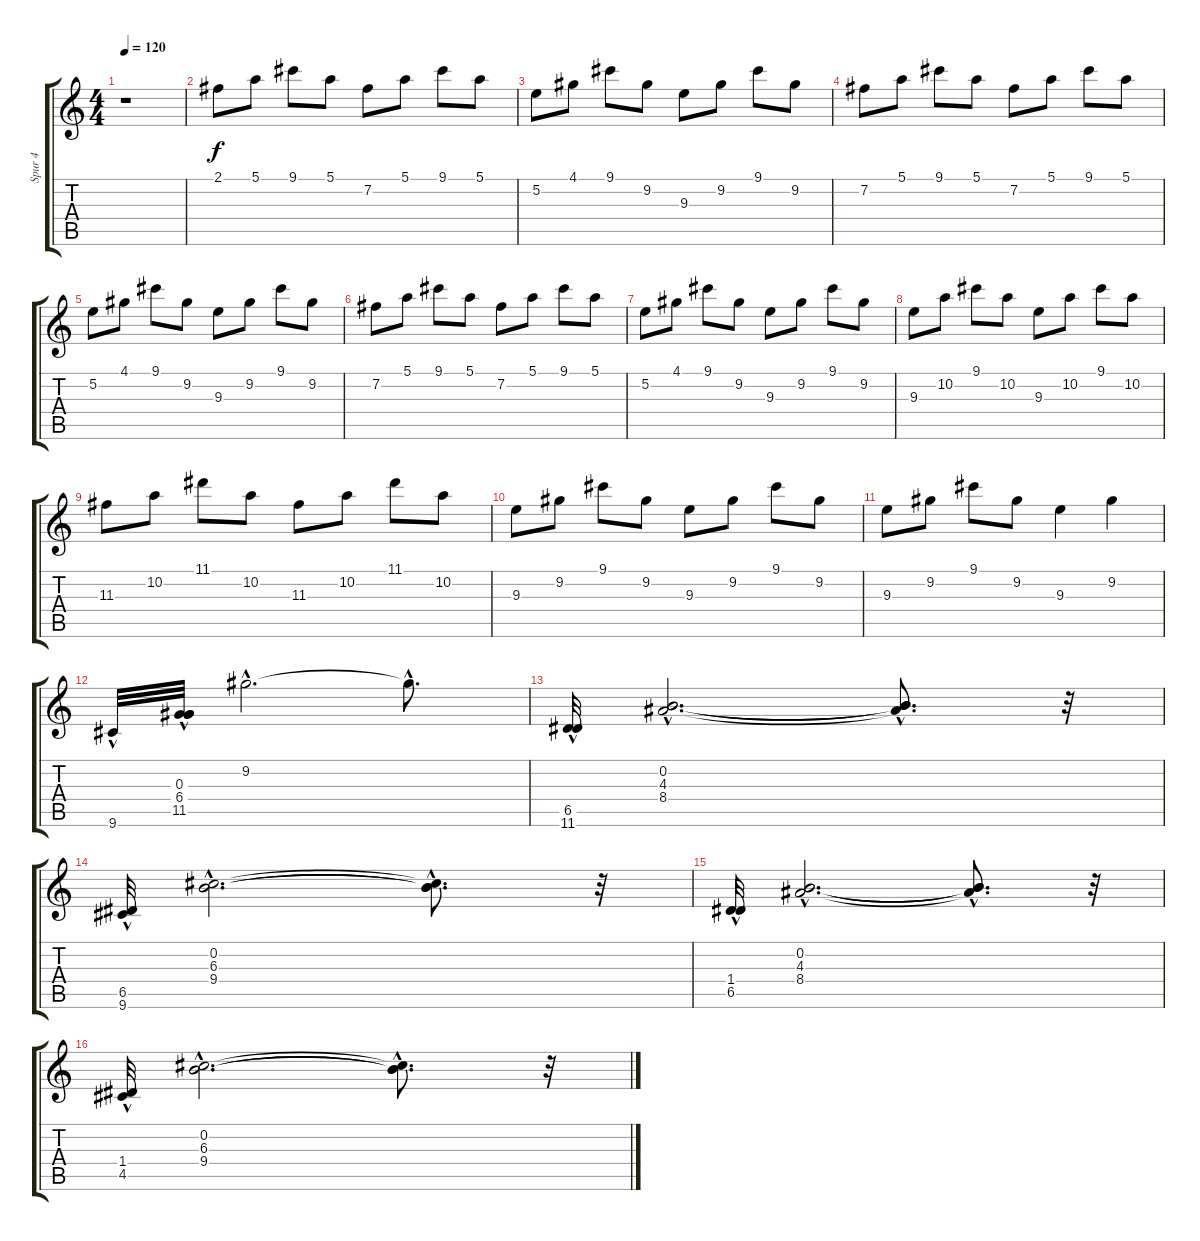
\track ("Spur 4" "Spur 4") {instrument acousticguitarnylon}
\staff {score tabs}
\tuning (E4 B3 G3 D3 A2 E2) {hide}
\ts (4 4)
\tempo 120
\clef g2
\ks c
r.1{dy f} |
2.1.8 5.1.8 9.1.8 5.1.8 7.2.8 5.1.8 9.1.8 5.1.8 |
5.2.8 4.1.8 9.1.8 9.2.8 9.3.8 9.2.8 9.1.8 9.2.8 |
7.2.8 5.1.8 9.1.8 5.1.8 7.2.8 5.1.8 9.1.8 5.1.8 |
5.2.8 4.1.8 9.1.8 9.2.8 9.3.8 9.2.8 9.1.8 9.2.8 |
7.2.8 5.1.8 9.1.8 5.1.8 7.2.8 5.1.8 9.1.8 5.1.8 |
5.2.8 4.1.8 9.1.8 9.2.8 9.3.8 9.2.8 9.1.8 9.2.8 |
9.3.8 10.2.8 9.1.8 10.2.8 9.3.8 10.2.8 9.1.8 10.2.8 |
11.3.8 10.2.8 11.1.8 10.2.8 11.3.8 10.2.8 11.1.8 10.2.8 |
9.3.8 9.2.8 9.1.8 9.2.8 9.3.8 9.2.8 9.1.8 9.2.8 |
9.3.8 9.2.8 9.1.8 9.2.8 9.3.4 9.2.4 |
9.6{hac}.32 (0.3{hac} 6.4{hac} 11.5{hac}).32 9.2{hac}.2{d} 9.2{hac t}.8{d} |
(6.5{hac} 11.6{hac}).32 (0.2{hac} 4.3{hac} 8.4{hac}).2{d} (0.2{hac t} 4.3{hac t} 8.4{hac t}).8{d} r.32 |
(6.5{hac} 9.6{hac}).32 (0.2{hac} 6.3{hac} 9.4{hac}).2{d} (0.2{hac t} 6.3{hac t} 9.4{hac t}).8{d} r.32 |
(1.4{hac} 6.5{hac}).32 (0.2{hac} 4.3{hac} 8.4{hac}).2{d} (0.2{hac t} 4.3{hac t} 8.4{hac t}).8{d} r.32 |
(1.4{hac} 4.5{hac}).32 (0.2{hac} 6.3{hac} 9.4{hac}).2{d} (0.2{hac t} 6.3{hac t} 9.4{hac t}).8{d} r.32
